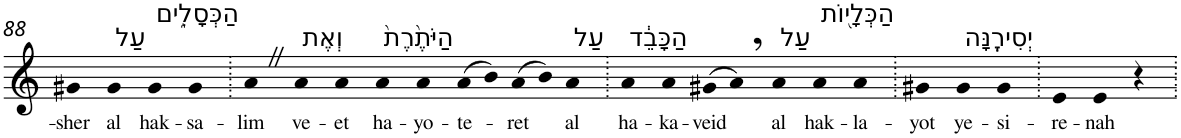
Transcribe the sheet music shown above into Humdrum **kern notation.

**kern	**text
*part1	*part1
*staff1	*staff1
*I"Piano	*
*I'Pno	*
!!LO:PB:g=z
*clefG2	*
*k[]	*
=88	=88
!	!LO:LY:b
4g#X	-sher
!LO:TX:a:t=עַל	!
!	!LO:LY:b
4g#	al
!LO:TX:a:t=הַכְּסָלִ֑ים	!
!	!LO:LY:b
4g#	hak-
!	!LO:LY:b
4g#	-sa-
=89.	=89.
!	!LO:LY:b
4aZ	-lim
!LO:TX:a:t=וְאֶת	!
!	!LO:LY:b
4a	ve-
!	!LO:LY:b
4a	-et
!LO:TX:a:t=הַיֹּתֶ֙רֶת֙	!
!	!LO:LY:b
4a	ha-
!	!LO:LY:b
4a	-yo-
!	!LO:LY:b
(>8a	-te-
8b)	.
!	!LO:LY:b
(>8a	-ret
8b)	.
!LO:TX:a:t=עַל	!
!	!LO:LY:b
4a	al
=90.	=90.
!LO:TX:a:t=הַכָּבֵ֔ד	!
!	!LO:LY:b
4a	ha-
!	!LO:LY:b
4a	-ka-
!	!LO:LY:b
(>8g#X	-veid
8a,)	.
!LO:TX:a:t=עַל	!
!	!LO:LY:b
4a	al
!LO:TX:a:t=הַכְּלָי֖וֹת	!
!	!LO:LY:b
4a	hak-
!	!LO:LY:b
4a	-la-
=91.	=91.
!	!LO:LY:b
4g#X	-yot
!LO:TX:a:t=יְסִירֶֽנָּה	!
!	!LO:LY:b
4g#	ye-
!	!LO:LY:b
4g#	-si-
=92.	=92.
!	!LO:LY:b
4e	-re-
!	!LO:LY:b
4e	-nah
4r	.
=.	=.
*-	*-
